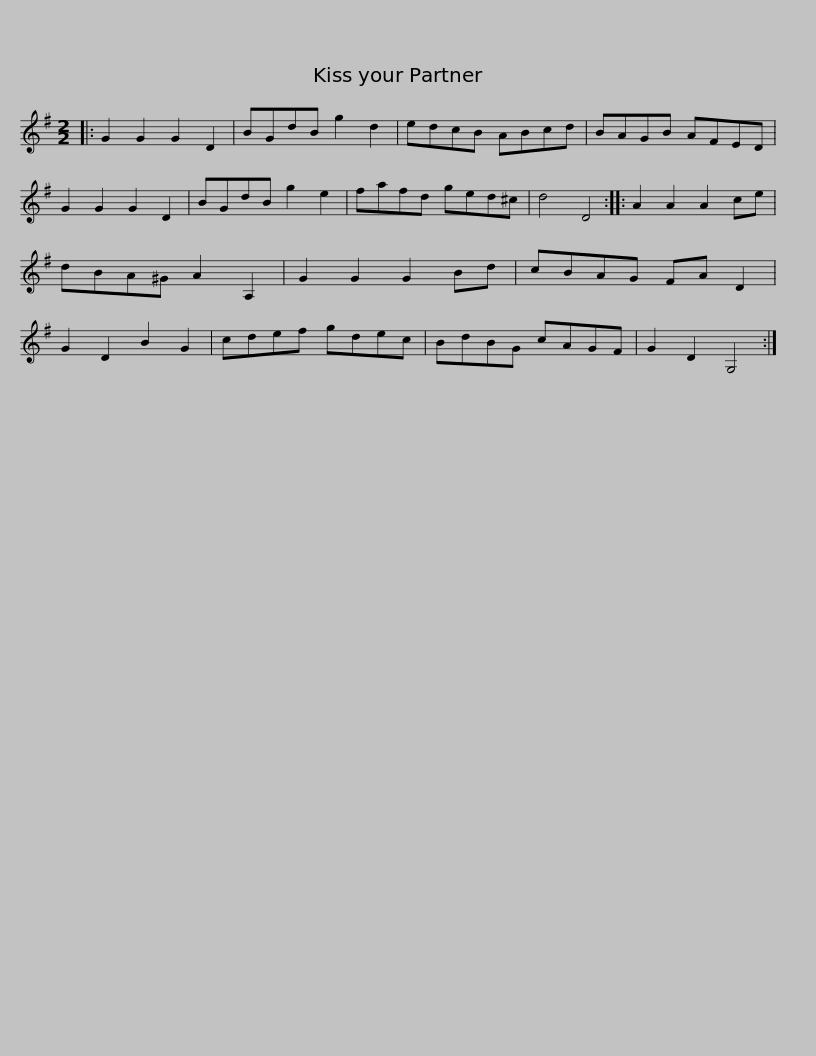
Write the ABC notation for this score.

X:1
L:1/8
M:2/2
I:linebreak $
K:G
V:1 treble
V:1
|: G2 G2 G2 D2 | BGdB g2 d2 | edcB ABcd | BAGB AFED | G2 G2 G2 D2 | %5
 BGdB g2 e2 |$ fafd ged^c | d4 D4 :: A2 A2 A2 ce | dBA^G A2 A,2 | %10
 G2 G2 G2 Bd | cBAG FA D2 | G2 D2 B2 G2 |$ cdef gdec | BdBG cAGF | %15
 G2 D2 G,4 :| %16
